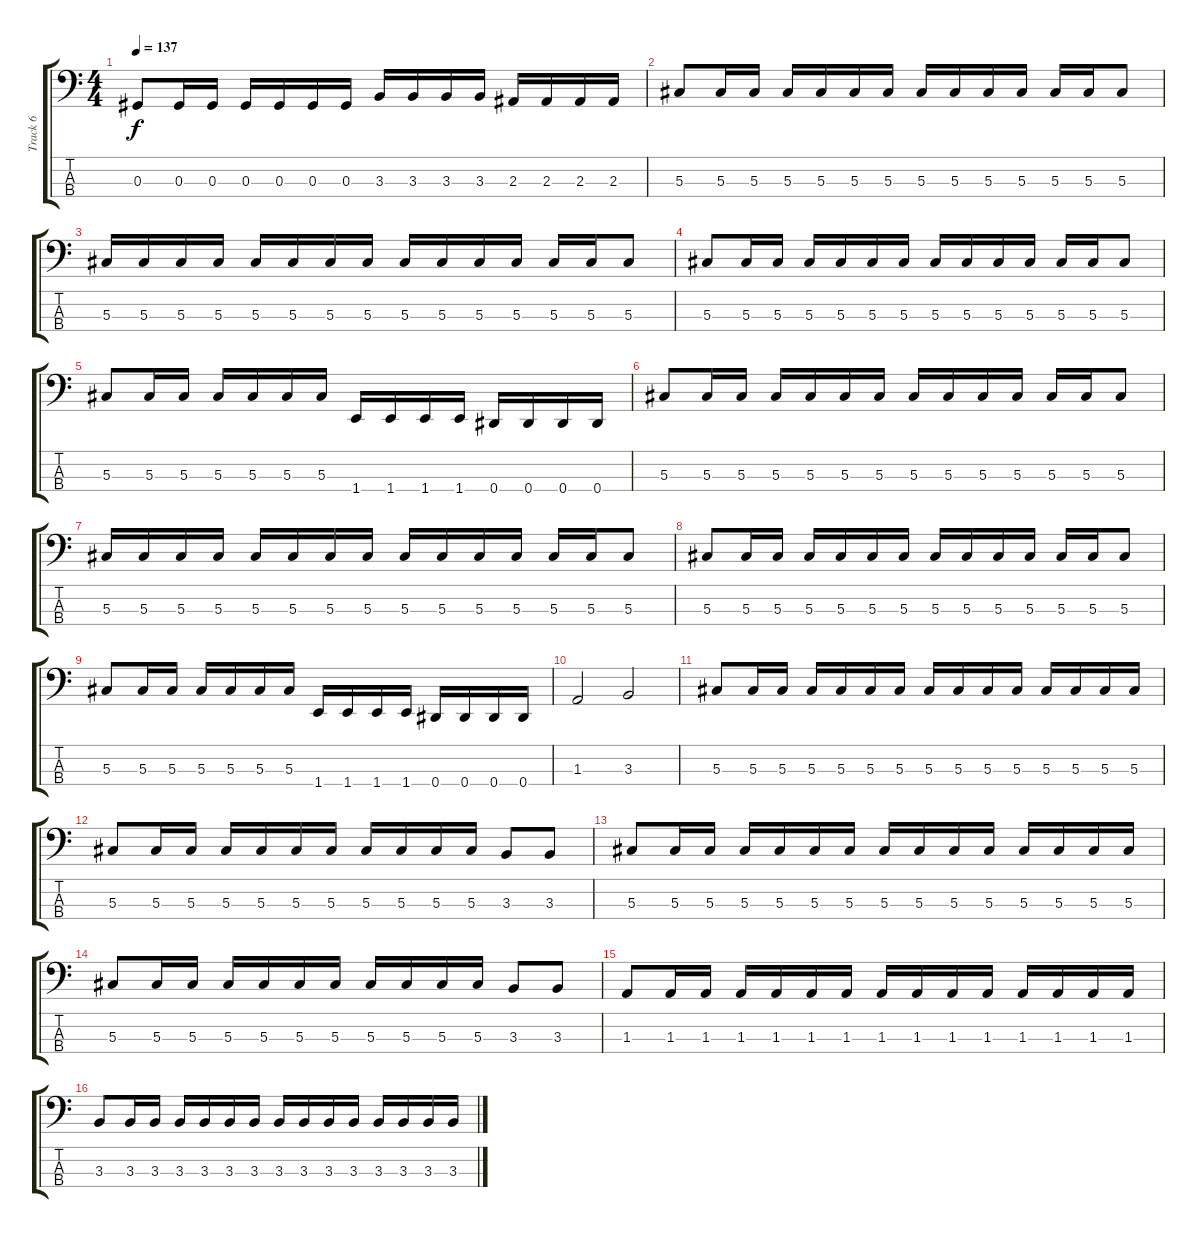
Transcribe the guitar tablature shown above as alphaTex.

\track ("Track 6" "Track 6") {instrument electricbassfinger}
\staff {score tabs}
\tuning (Gb2 Db2 Ab1 Eb1) {hide}
\ts (4 4)
\tempo 137
\clef f4
\ks c
0.3.8{dy f} 0.3.16 0.3.16 0.3.16 0.3.16 0.3.16 0.3.16 3.3.16 3.3.16 3.3.16 3.3.16 2.3.16 2.3.16 2.3.16 2.3.16 |
5.3.8 5.3.16 5.3.16 5.3.16 5.3.16 5.3.16 5.3.16 5.3.16 5.3.16 5.3.16 5.3.16 5.3.16 5.3.16 5.3.8 |
5.3.16 5.3.16 5.3.16 5.3.16 5.3.16 5.3.16 5.3.16 5.3.16 5.3.16 5.3.16 5.3.16 5.3.16 5.3.16 5.3.16 5.3.8 |
5.3.8 5.3.16 5.3.16 5.3.16 5.3.16 5.3.16 5.3.16 5.3.16 5.3.16 5.3.16 5.3.16 5.3.16 5.3.16 5.3.8 |
5.3.8 5.3.16 5.3.16 5.3.16 5.3.16 5.3.16 5.3.16 1.4.16 1.4.16 1.4.16 1.4.16 0.4.16 0.4.16 0.4.16 0.4.16 |
5.3.8 5.3.16 5.3.16 5.3.16 5.3.16 5.3.16 5.3.16 5.3.16 5.3.16 5.3.16 5.3.16 5.3.16 5.3.16 5.3.8 |
5.3.16 5.3.16 5.3.16 5.3.16 5.3.16 5.3.16 5.3.16 5.3.16 5.3.16 5.3.16 5.3.16 5.3.16 5.3.16 5.3.16 5.3.8 |
5.3.8 5.3.16 5.3.16 5.3.16 5.3.16 5.3.16 5.3.16 5.3.16 5.3.16 5.3.16 5.3.16 5.3.16 5.3.16 5.3.8 |
5.3.8 5.3.16 5.3.16 5.3.16 5.3.16 5.3.16 5.3.16 1.4.16 1.4.16 1.4.16 1.4.16 0.4.16 0.4.16 0.4.16 0.4.16 |
1.3.2 3.3.2 |
5.3.8 5.3.16 5.3.16 5.3.16 5.3.16 5.3.16 5.3.16 5.3.16 5.3.16 5.3.16 5.3.16 5.3.16 5.3.16 5.3.16 5.3.16 |
5.3.8 5.3.16 5.3.16 5.3.16 5.3.16 5.3.16 5.3.16 5.3.16 5.3.16 5.3.16 5.3.16 3.3.8 3.3.8 |
5.3.8 5.3.16 5.3.16 5.3.16 5.3.16 5.3.16 5.3.16 5.3.16 5.3.16 5.3.16 5.3.16 5.3.16 5.3.16 5.3.16 5.3.16 |
5.3.8 5.3.16 5.3.16 5.3.16 5.3.16 5.3.16 5.3.16 5.3.16 5.3.16 5.3.16 5.3.16 3.3.8 3.3.8 |
1.3.8 1.3.16 1.3.16 1.3.16 1.3.16 1.3.16 1.3.16 1.3.16 1.3.16 1.3.16 1.3.16 1.3.16 1.3.16 1.3.16 1.3.16 |
3.3.8 3.3.16 3.3.16 3.3.16 3.3.16 3.3.16 3.3.16 3.3.16 3.3.16 3.3.16 3.3.16 3.3.16 3.3.16 3.3.16 3.3.16
